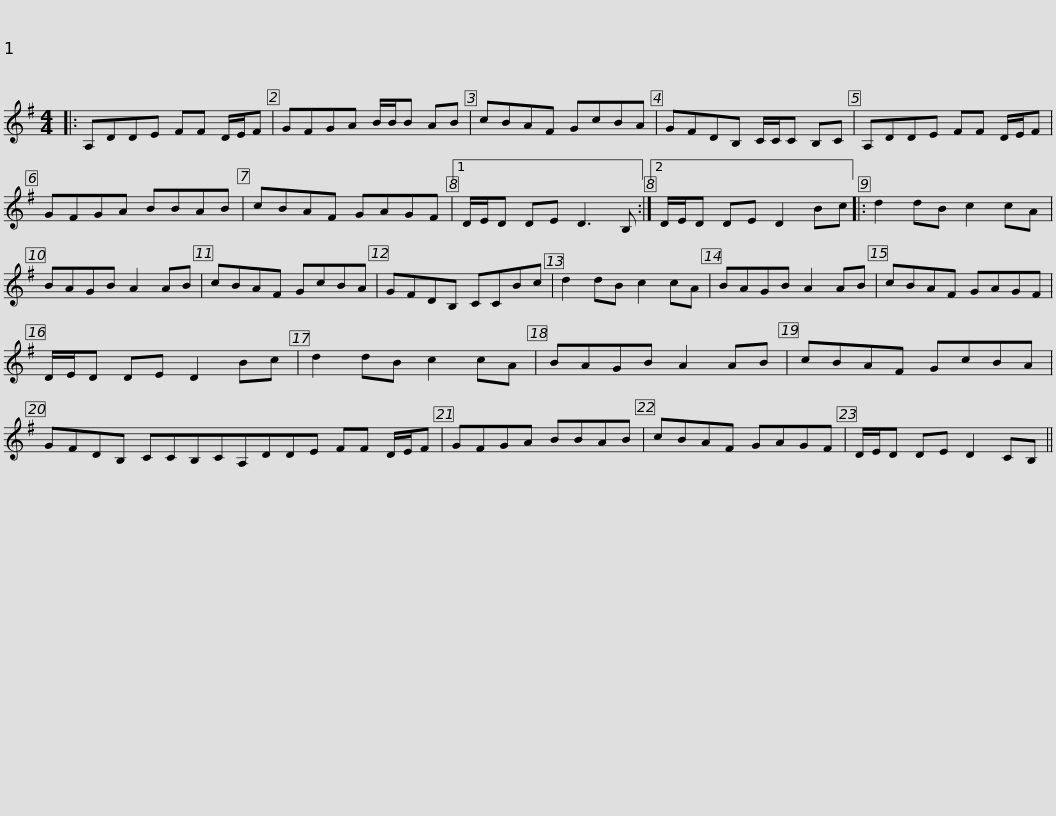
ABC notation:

X:1
L:1/8
M:4/4
I:linebreak $
K:G
V:1 treble
V:1
|: A,DDE FF D/E/F | GFGA B/B/B AB | cBAF GcBA | GFDB, C/C/C B,C |$ A,DDE FF D/E/F | %5
 GFGA BBAB | cBAF GAGF |1 D/E/D DE D3 B, :|2 D/E/D DE D2 Bc |:$ d2 dB c2 cA | %10
 BAGB A2 AB | cBAF GcBA | GFDB, CCBc | d2 dB c2 cA | BAGB A2 AB |$ %15
 cBAF GAGF | D/E/D DE D2 Bc | d2 dB c2 cA | BAGB A2 AB | cBAF GcBA |$ %20
 GFDB, CCB,CA,DDE FF D/E/F | GFGA BBAB | cBAF GAGF | D/E/D DE D2 CB, || %24
